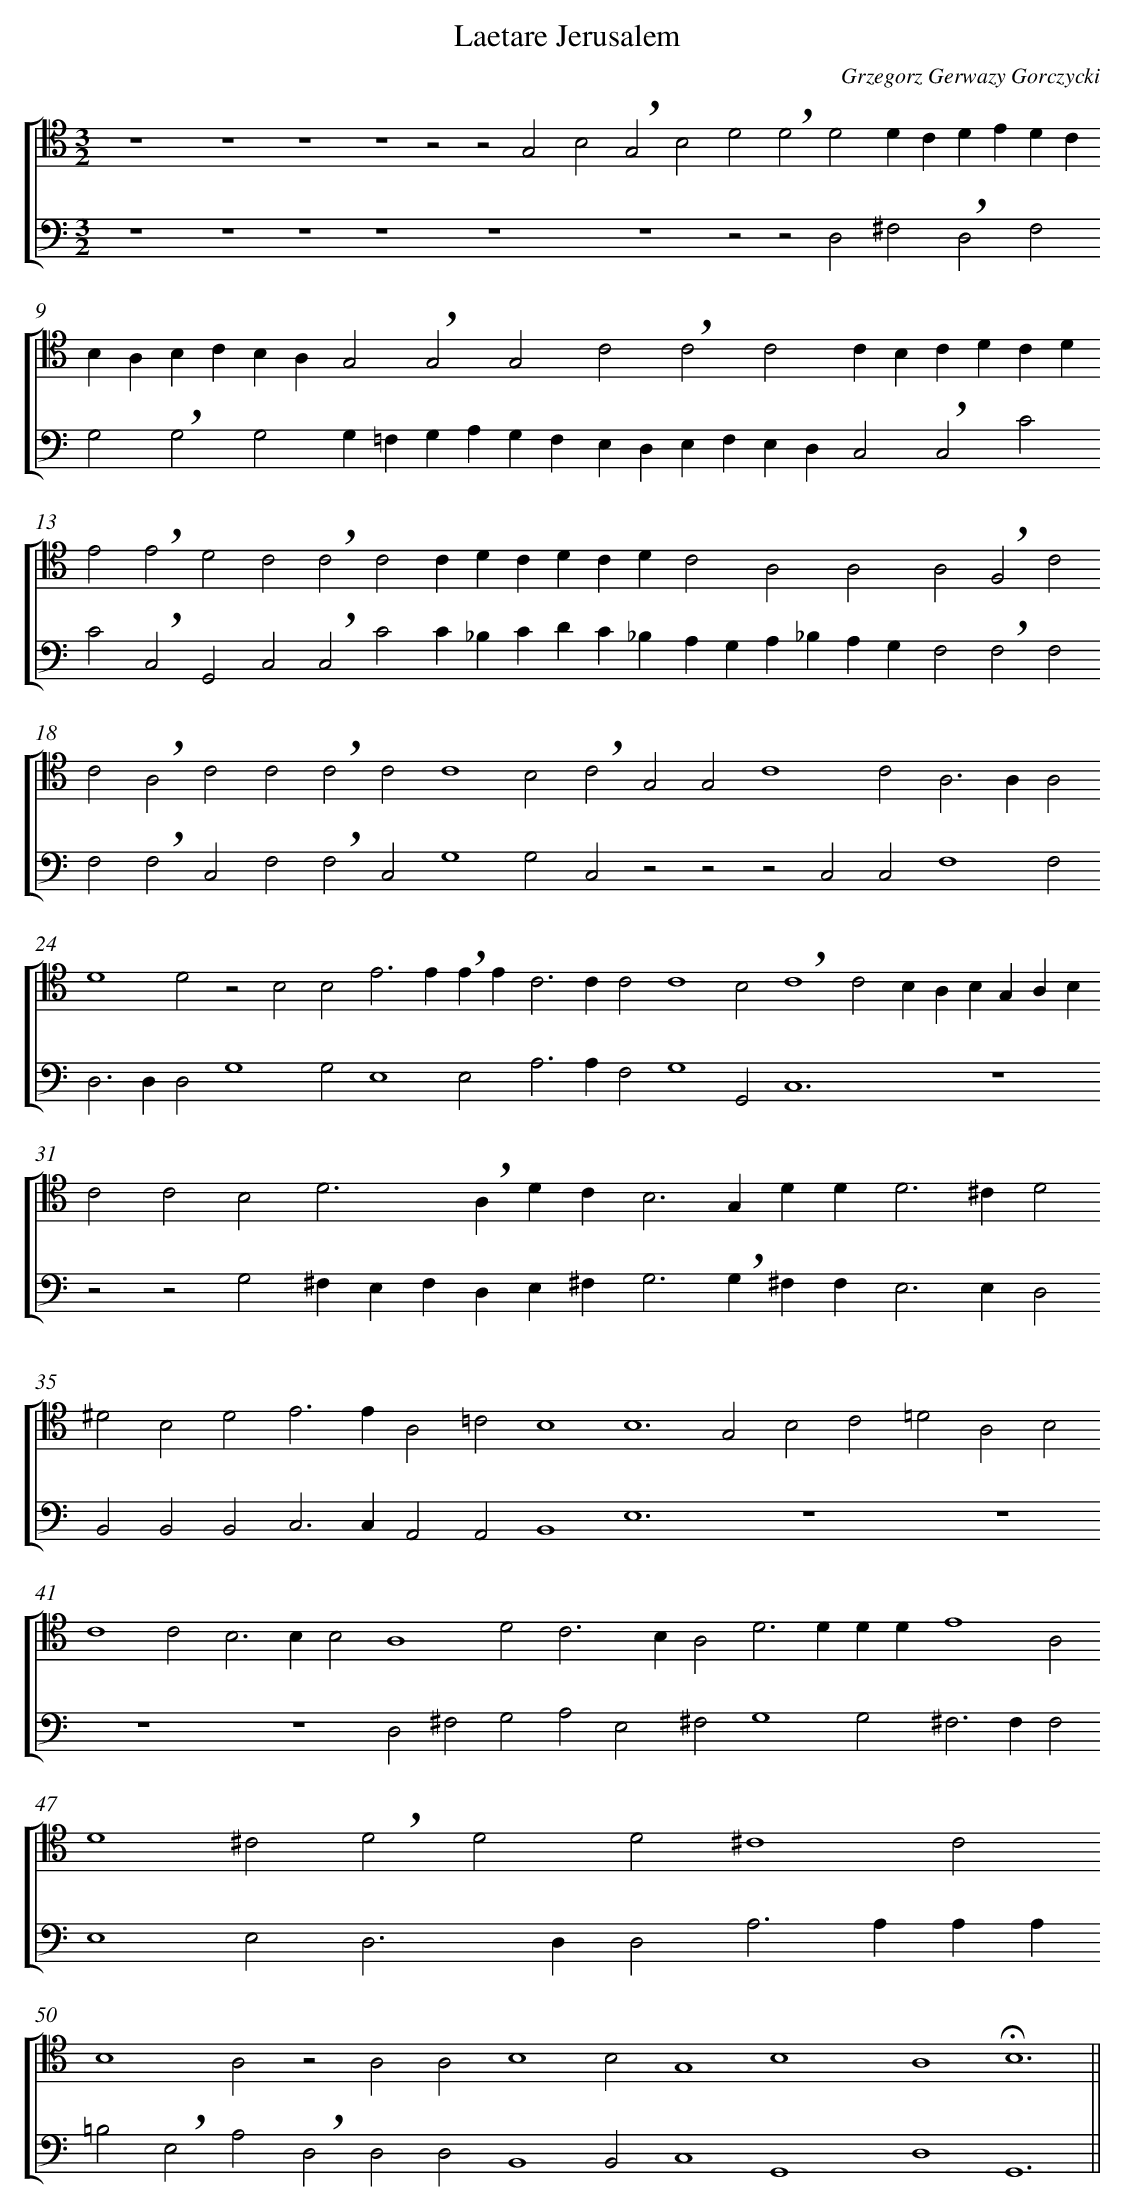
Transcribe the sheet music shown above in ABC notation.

X:1
T: Laetare Jerusalem
C: Grzegorz Gerwazy Gorczycki
L: 1/4
M: 3/2
%%staves [1 2 3 4]
V: 1 clef=alto
V: 2 clef=tenor
V: 3 clef=tenor
V: 4 clef=bass
K: C
[V:1] x6 [|]
[V:2] x6 [|]
[V:3] z6 [|]
[V:4] z6 [|]
[V:1] x6 [|]
[V:2] x6 [|]
[V:3] z6 [|]
[V:4] z6 [|]
[V:1] x6 [|]
[V:2] x6 [|]
[V:3] z6 [|]
[V:4] z6 [|]
[V:1] x6 [|]
[V:2] x6 [|]
[V:3] z6 [|]
[V:4] z6 [|]
[V:1] x6 [|]
[V:2] x6 [|]
[V:3] z2z2G,2 [|]
[V:4] z6 [|]
[V:1] x6 [|]
[V:2] x6 [|]
[V:3] B,2!breath!G,2B,2 [|]
[V:4] z6 [|]
[V:1] x6 [|]
[V:2] x6 [|]
[V:3] D2!breath!D2D2 [|]
[V:4] z2z2D,2 [|]
[V:1] x6 [|]
[V:2] x6 [|]
[V:3] DCDEDC [|]
[V:4] ^F,2!breath!D,2F,2 [|]
[V:1] x6 [|]
[V:2] x6 [|]
[V:3] B,A,B,CB,A, [|]
[V:4] G,2!breath!G,2G,2 [|]
[V:1] x6 [|]
[V:2] x6 [|]
[V:3] G,2!breath!G,2G,2 [|]
[V:4] G,=F,G,A,G,F, [|]
[V:1] x6 [|]
[V:2] x6 [|]
[V:3] C2!breath!C2C2 [|]
[V:4] E,D,E,F,E,D, [|]
[V:1] x6 [|]
[V:2] x6 [|]
[V:3] CB,CDCD [|]
[V:4] C,2!breath!C,2C2 [|]
[V:1] x6 [|]
[V:2] x6 [|]
[V:3] E2!breath!E2D2 [|]
[V:4] C2!breath!C,2G,,2 [|]
[V:1] x6 [|]
[V:2] x6 [|]
[V:3] C2!breath!C2C2 [|]
[V:4] C,2!breath!C,2C2 [|]
[V:1] x6 [|]
[V:2] x6 [|]
[V:3] CDCDCD [|]
[V:4] C_B,CDC_B, [|]
[V:1] x6 [|]
[V:2] x6 [|]
[V:3] C2A,2A,2 [|]
[V:4] A,G,A,_B,A,G, [|]
[V:1] x6 [|]
[V:2] x6 [|]
[V:3] A,2!breath!F,2C2 [|]
[V:4] F,2!breath!F,2F,2 [|]
[V:1] x6 [|]
[V:2] x6 [|]
[V:3] C2!breath!A,2C2 [|]
[V:4] F,2!breath!F,2C,2 [|]
[V:1] x6 [|]
[V:2] x6 [|]
[V:3] C2!breath!C2C2 [|]
[V:4] F,2!breath!F,2C,2 [|]
[V:1] x6 [|]
[V:2] x6 [|]
[V:3] C4B,2 [|]
[V:4] G,4G,2 [|]
[V:1] x6 [|]
[V:2] x6 [|]
[V:3] !breath!C2G,2G,2 [|]
[V:4] C,2z2z2 [|]
[V:1] x6 [|]
[V:2] x6 [|]
[V:3] C4C2 [|]
[V:4] z2C,2C,2 [|]
[V:1] x6 [|]
[V:2] x6 [|]
[V:3] A,2>A,2A,2 [|]
[V:4] F,4F,2 [|]
[V:1] x6 [|]
[V:2] x6 [|]
[V:3] D4D2 [|]
[V:4] D,2>D,2D,2 [|]
[V:1] x6 [|]
[V:2] x6 [|]
[V:3] z2B,2B,2 [|]
[V:4] G,4G,2 [|]
[V:1] x6 [|]
[V:2] x6 [|]
[V:3] E2>E2!breath!EE [|]
[V:4] E,4E,2 [|]
[V:1] x6 [|]
[V:2] x6 [|]
[V:3] C2>C2C2 [|]
[V:4] A,2>A,2F,2 [|]
[V:1] x6 [|]
[V:2] x6 [|]
[V:3] C4B,2 [|]
[V:4] G,4G,,2 [|]
[V:1] x6 [|]
[V:2] x6 [|]
[V:3] !breath!C4C2 [|]
[V:4] C,6 [|]
[V:1] x6 [|]
[V:2] x6 [|]
[V:3] B,A,B,G,A,B, [|]
[V:4] z6 [|]
[V:1] x6 [|]
[V:2] x6 [|]
[V:3] C2C2B,2 [|]
[V:4] z2z2G,2 [|]
[V:1] x6 [|]
[V:2] x6 [|]
[V:3] D2>!breath!A,2DC [|]
[V:4] ^F,E,F,D,E,^F, [|]
[V:1] x6 [|]
[V:2] x6 [|]
[V:3] B,2>G,2DD [|]
[V:4] G,2>!breath!G,2^F,F, [|]
[V:1] x6 [|]
[V:2] x6 [|]
[V:3] D2>^C2D2 [|]
[V:4] E,2>E,2D,2 [|]
[V:1] x6 [|]
[V:2] x6 [|]
[V:3] ^D2B,2D2 [|]
[V:4] B,,2B,,2B,,2 [|]
[V:1] x6 [|]
[V:2] x6 [|]
[V:3] E2>E2A,2 [|]
[V:4] C,2>C,2A,,2 [|]
[V:1] x6 [|]
[V:2] x6 [|]
[V:3] =C2B,4 [|]
[V:4] A,,2B,,4 [|]
[V:1] x6 [|]
[V:2] x6 [|]
[V:3] B,6 [|]
[V:4] E,6 [|]
[V:1] x6 [|]
[V:2] x6 [|]
[V:3] G,2B,2C2 [|]
[V:4] z6 [|]
[V:1] x6 [|]
[V:2] x6 [|]
[V:3] =D2A,2B,2 [|]
[V:4] z6 [|]
[V:1] x6 [|]
[V:2] x6 [|]
[V:3] C4C2 [|]
[V:4] z6 [|]
[V:1] x6 [|]
[V:2] x6 [|]
[V:3] B,2>B,2B,2 [|]
[V:4] z6 [|]
[V:1] x6 [|]
[V:2] x6 [|]
[V:3] A,4D2 [|]
[V:4] D,2^F,2G,2 [|]
[V:1] x6 [|]
[V:2] x6 [|]
[V:3] C2>B,2A,2 [|]
[V:4] A,2E,2^F,2 [|]
[V:1] x6 [|]
[V:2] x6 [|]
[V:3] D2>D2DD [|]
[V:4] G,4G,2 [|]
[V:1] x6 [|]
[V:2] x6 [|]
[V:3] E4A,2 [|]
[V:4] ^F,2>F,2F,2 [|]
[V:1] x6 [|]
[V:2] x6 [|]
[V:3] D4^C2 [|]
[V:4] E,4E,2 [|]
[V:1] x6 [|]
[V:2] x6 [|]
[V:3] !breath!D2D2D2 [|]
[V:4] D,2>D,2D,2 [|]
[V:1] x6 [|]
[V:2] x6 [|]
[V:3] ^C4C2 [|]
[V:4] A,2>A,2A,A, [|]
[V:1] x6 [|]
[V:2] x6 [|]
[V:3] B,4A,2 [|]
[V:4] =B,2!breath!E,2A,2 [|]
[V:1] x6 [|]
[V:2] x6 [|]
[V:3] z2A,2A,2 [|]
[V:4] !breath!D,2D,2D,2 [|]
[V:1] x6 [|]
[V:2] x6 [|]
[V:3] B,4B,2 [|]
[V:4] B,,4B,,2 [|]
[V:1] x6 [|]
[V:2] x6 [|]
[V:3] G,4B,4 [|]
[V:4] C,4G,,4 [|]
[V:1] x6 [|]
[V:2] x6 [|]
[V:3] A,4 [|]
[V:4] D,4 [|]
[V:1] x6 ||
[V:2] x6 ||
[V:3] !fermata!B,6 ||
[V:4] G,,6 ||
